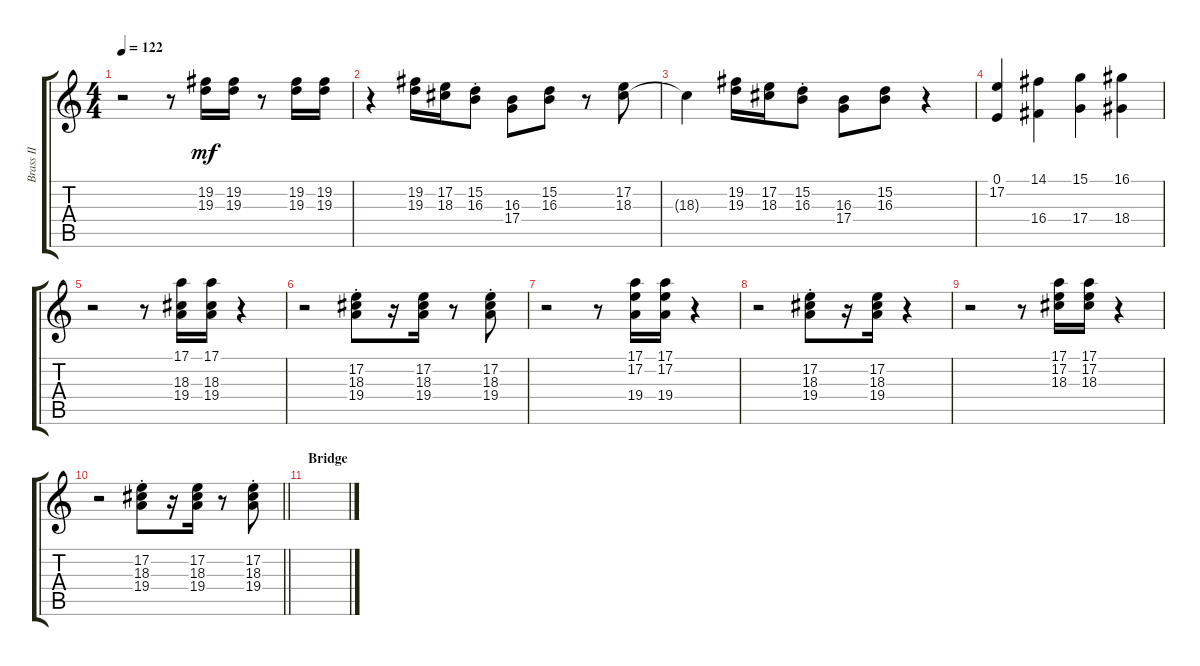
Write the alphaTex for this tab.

\track ("Brass II" "Brass II") {instrument brasssection}
\staff {score tabs}
\tuning (E4 B3 G3 D3 A2 E2) {hide}
\ts (4 4)
\tempo 122
\clef g2
\ks c
r.2{dy mf} r.8 (19.2 19.3).16 (19.2 19.3).16 r.8 (19.2 19.3).16 (19.2 19.3).16 |
r.4 (19.2 19.3).16 (17.2 18.3).16 (15.2{st} 16.3{st}).8 (16.3 17.4).8 (15.2 16.3).8 r.8 (17.2 18.3).8 |
18.3{t}.4 (19.2 19.3).16 (17.2 18.3).16 (15.2{st} 16.3{st}).8 (16.3 17.4).8 (15.2 16.3).8 r.4 |
(0.1 17.2).4 (14.1 16.4).4 (15.1 17.4).4 (16.1 18.4).4 |
r.2 r.8 (17.1 18.3 19.4).16 (17.1 18.3 19.4).16 r.4 |
r.2 (17.2{st} 18.3{st} 19.4{st}).8 r.16 (17.2 18.3 19.4).16 r.8 (17.2{st} 18.3{st} 19.4{st}).8 |
r.2 r.8 (17.1 17.2 19.4).16 (17.1 17.2 19.4).16 r.4 |
r.2 (17.2{st} 18.3{st} 19.4{st}).8 r.16 (17.2 18.3 19.4).16 r.4 |
r.2 r.8 (17.1 17.2 18.3).16 (17.1 17.2 18.3).16 r.4 |
\barLineRight lightlight
r.2 (17.2{st} 18.3{st} 19.4{st}).8 r.16 (17.2 18.3 19.4).16 r.8 (17.2{st} 18.3{st} 19.4{st}).8 |
\section ("" "Bridge")
